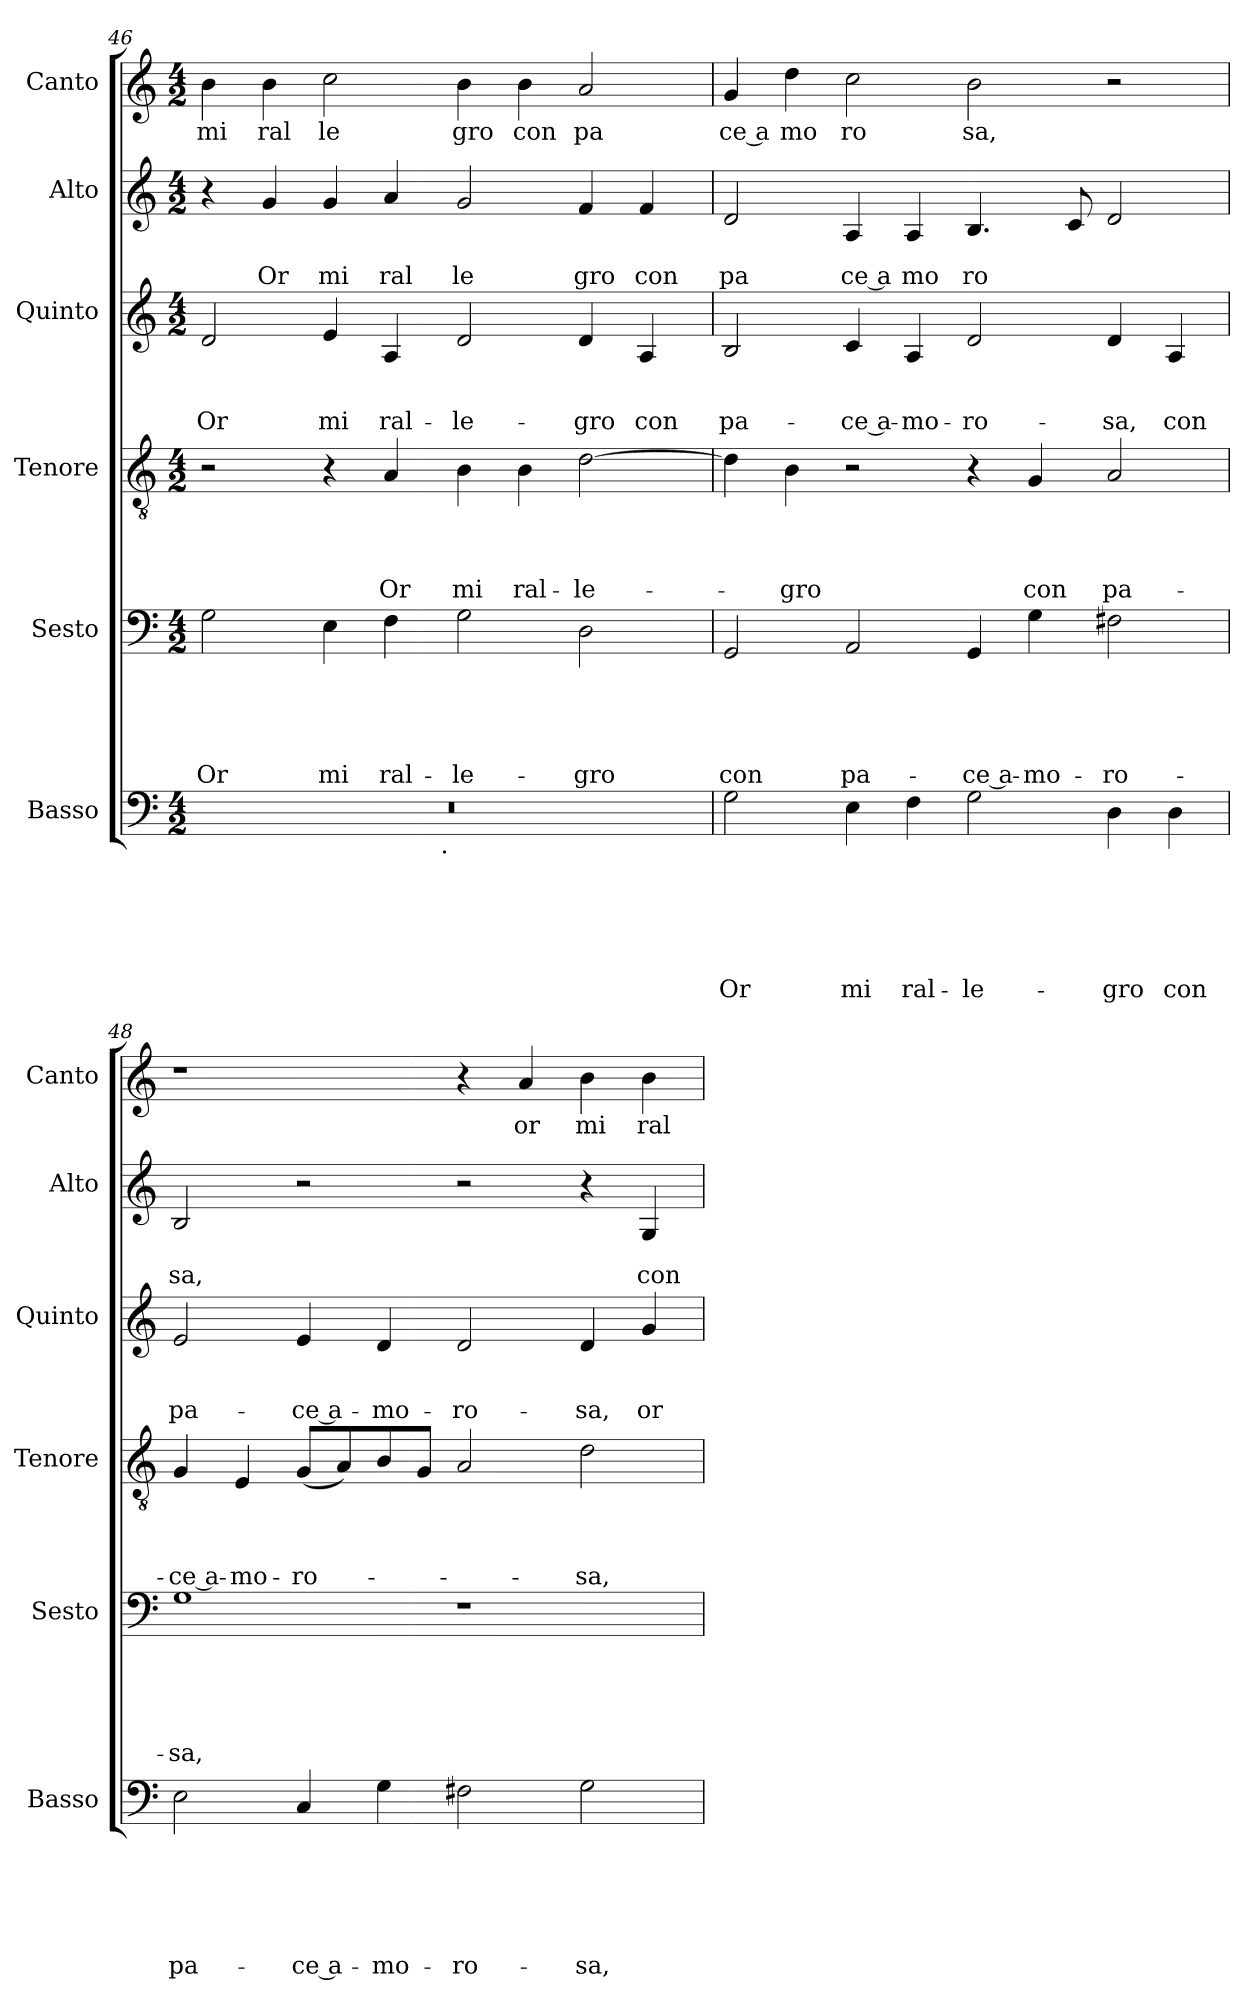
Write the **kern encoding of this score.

**kern	**text	**text	**text	**text	**text	**text	**kern	**text	**text	**text	**text	**text	**kern	**text	**text	**text	**text	**kern	**text	**text	**text	**kern	**text	**text	**kern	**text
*part6	*part6	*part6	*part6	*part6	*part6	*part6	*part5	*part5	*part5	*part5	*part5	*part5	*part4	*part4	*part4	*part4	*part4	*part3	*part3	*part3	*part3	*part2	*part2	*part2	*part1	*part1
*staff6	*staff6	*staff6	*staff6	*staff6	*staff6	*staff6	*staff5	*staff5	*staff5	*staff5	*staff5	*staff5	*staff4	*staff4	*staff4	*staff4	*staff4	*staff3	*staff3	*staff3	*staff3	*staff2	*staff2	*staff2	*staff1	*staff1
*I"Basso	*	*	*	*	*	*	*I"Sesto	*	*	*	*	*	*I"Tenore	*	*	*	*	*I"Quinto	*	*	*	*I"Alto	*	*	*I"Canto	*
*I'Basso	*	*	*	*	*	*	*I'Sesto	*	*	*	*	*	*I'Tenore	*	*	*	*	*I'Quinto	*	*	*	*I'Alto	*	*	*I'Canto	*
!!LO:LB:g=z
*clefF4	*	*	*	*	*	*	*clefF4	*	*	*	*	*	*clefGv2	*	*	*	*	*clefG2	*	*	*	*clefG2	*	*	*clefG2	*
*k[]	*	*	*	*	*	*	*k[]	*	*	*	*	*	*k[]	*	*	*	*	*k[]	*	*	*	*k[]	*	*	*k[]	*
*C:	*	*	*	*	*	*	*C:	*	*	*	*	*	*C:	*	*	*	*	*C:	*	*	*	*C:	*	*	*C:	*
*M4/2	*	*	*	*	*	*	*M4/2	*	*	*	*	*	*M4/2	*	*	*	*	*M4/2	*	*	*	*M4/2	*	*	*M4/2	*
=46	=46	=46	=46	=46	=46	=46	=46	=46	=46	=46	=46	=46	=46	=46	=46	=46	=46	=46	=46	=46	=46	=46	=46	=46	=46	=46
!	!	!	!	!	!	!	!	!	!	!	!	!LO:LY:b	!	!	!	!	!	!	!	!	!LO:LY:b	!	!	!	!	!LO:LY:b
*^	*	*	*	*	*	*	*	*	*	*	*	*	*	*	*	*	*	*	*	*	*	*	*	*	*	*
0r	2ryy	.	.	.	.	.	.	2G\	.	.	.	.	-Or	2r	.	.	.	.	2d/	.	.	Or	4r	.	.	4b\	mi
!	!	!	!	!	!	!	!	!	!	!	!	!	!	!	!	!	!	!	!	!	!	!	!	!	!LO:LY:b	!	!LO:LY:b
.	.	.	.	.	.	.	.	.	.	.	.	.	.	.	.	.	.	.	.	.	.	.	4g/	.	Or	4b\	ral
!	!	!	!	!	!	!	!	!	!	!	!	!	!LO:LY:b	!	!	!	!	!	!	!	!	!LO:LY:b	!	!	!LO:LY:b	!	!LO:LY:b
.	4...ryy	.	.	.	.	.	.	4E\	.	.	.	.	mi	4r	.	.	.	.	4e/	.	.	mi	4g/	.	mi	2cc\	le
!	!	!	!	!	!	!	!	!	!	!	!	!	!LO:LY:b	!	!	!	!	!LO:LY:b	!	!	!	!LO:LY:b	!	!	!LO:LY:b	!	!
.	.	.	.	.	.	.	.	4F\	.	.	.	.	ral-	4A/	.	.	.	-Or	4A/	.	.	ral-	4a/	.	ral	.	.
!	!LO:TX:b:t=.	!	!	!	!	!	!	!	!	!	!	!	!	!	!	!	!	!	!	!	!	!	!	!	!	!	!
.	1ryy	.	.	.	.	.	.	.	.	.	.	.	.	.	.	.	.	.	.	.	.	.	.	.	.	.	.
!	!	!	!	!	!	!	!	!	!	!	!	!	!LO:LY:b	!	!	!	!	!LO:LY:b	!	!	!	!LO:LY:b	!	!	!LO:LY:b	!	!LO:LY:b
.	.	.	.	.	.	.	.	2G\	.	.	.	.	-le-	4B\	.	.	.	mi	2d/	.	.	-le-	2g/	.	le	4b\	gro
!	!	!	!	!	!	!	!	!	!	!	!	!	!	!	!	!	!	!LO:LY:b	!	!	!	!	!	!	!	!	!LO:LY:b
.	.	.	.	.	.	.	.	.	.	.	.	.	.	4B\	.	.	.	ral-	.	.	.	.	.	.	.	4b\	con
!	!	!	!	!	!	!	!	!	!	!	!	!	!LO:LY:b	!	!	!	!	!LO:LY:b	!	!	!	!LO:LY:b	!	!	!LO:LY:b	!	!LO:LY:b
.	.	.	.	.	.	.	.	2D\	.	.	.	.	-gro	[>2d\	.	.	.	-le-	4d/	.	.	-gro	4f/	.	gro	2a/	pa
!	!	!	!	!	!	!	!	!	!	!	!	!	!	!	!	!	!	!	!	!	!	!LO:LY:b	!	!	!LO:LY:b	!	!
.	.	.	.	.	.	.	.	.	.	.	.	.	.	.	.	.	.	.	4A/	.	.	con	4f/	.	con	.	.
.	32ryy	.	.	.	.	.	.	.	.	.	.	.	.	.	.	.	.	.	.	.	.	.	.	.	.	.	.
=47	=47	=47	=47	=47	=47	=47	=47	=47	=47	=47	=47	=47	=47	=47	=47	=47	=47	=47	=47	=47	=47	=47	=47	=47	=47	=47	=47
!	!	!	!	!	!	!	!LO:LY:b	!	!	!	!	!	!LO:LY:b	!	!	!	!	!	!	!	!	!LO:LY:b	!	!	!LO:LY:b	!	!LO:LY:b:rj
*v	*v	*	*	*	*	*	*	*	*	*	*	*	*	*	*	*	*	*	*	*	*	*	*	*	*	*	*
2G\	.	.	.	.	.	Or	2GG/	.	.	.	.	con	4d\]	.	.	.	.	2B/	.	.	pa-	2d/	.	pa	4g/	ce a
!	!	!	!	!	!	!	!	!	!	!	!	!	!	!	!	!	!LO:LY:b	!	!	!	!	!	!	!	!	!LO:LY:b
.	.	.	.	.	.	.	.	.	.	.	.	.	4B\	.	.	.	-gro	.	.	.	.	.	.	.	4dd\	mo
!	!	!	!	!	!	!LO:LY:b	!	!	!	!	!	!LO:LY:b	!	!	!	!	!	!	!	!	!LO:LY:b:rj	!	!	!LO:LY:b:rj	!	!LO:LY:b
4E\	.	.	.	.	.	mi	2AA/	.	.	.	.	pa-	2r	.	.	.	.	4c/	.	.	-ce a-	4A/	.	ce a	2cc\	ro
!	!	!	!	!	!	!LO:LY:b	!	!	!	!	!	!	!	!	!	!	!	!	!	!	!LO:LY:b	!	!	!LO:LY:b	!	!
4F\	.	.	.	.	.	ral-	.	.	.	.	.	.	.	.	.	.	.	4A/	.	.	-mo-	4A/	.	mo	.	.
!	!	!	!	!	!	!LO:LY:b	!	!	!	!	!	!LO:LY:b:rj	!	!	!	!	!	!	!	!	!LO:LY:b	!	!	!LO:LY:b	!	!LO:LY:b
2G\	.	.	.	.	.	-le-	4GG/	.	.	.	.	-ce a-	4r	.	.	.	.	2d/	.	.	-ro-	4.B/	.	ro	2b\	sa,
!	!	!	!	!	!	!	!	!	!	!	!	!LO:LY:b	!	!	!	!	!LO:LY:b	!	!	!	!	!	!	!	!	!
.	.	.	.	.	.	.	4G\	.	.	.	.	-mo-	4G/	.	.	.	con	.	.	.	.	.	.	.	.	.
.	.	.	.	.	.	.	.	.	.	.	.	.	.	.	.	.	.	.	.	.	.	8c/	.	.	.	.
!	!	!	!	!	!	!LO:LY:b	!	!	!	!	!	!LO:LY:b	!	!	!	!	!LO:LY:b	!	!	!	!LO:LY:b	!	!	!	!	!
4D\	.	.	.	.	.	-gro	2F#X\	.	.	.	.	-ro-	2A/	.	.	.	pa-	4d/	.	.	-sa,	2d/	.	.	2r	.
!	!	!	!	!	!	!LO:LY:b	!	!	!	!	!	!	!	!	!	!	!	!	!	!	!LO:LY:b	!	!	!	!	!
4D\	.	.	.	.	.	con	.	.	.	.	.	.	.	.	.	.	.	4A/	.	.	con	.	.	.	.	.
=48	=48	=48	=48	=48	=48	=48	=48	=48	=48	=48	=48	=48	=48	=48	=48	=48	=48	=48	=48	=48	=48	=48	=48	=48	=48	=48
!	!	!	!	!	!	!LO:LY:b	!	!	!	!	!	!LO:LY:b	!	!	!	!	!LO:LY:b:rj	!	!	!	!LO:LY:b	!	!	!LO:LY:b	!	!
2E\	.	.	.	.	.	pa-	1G	.	.	.	.	-sa,	4G/	.	.	.	-ce a-	2e/	.	.	pa-	2B/	.	sa,	1r	.
!	!	!	!	!	!	!	!	!	!	!	!	!	!	!	!	!	!LO:LY:b	!	!	!	!	!	!	!	!	!
.	.	.	.	.	.	.	.	.	.	.	.	.	4E/	.	.	.	-mo-	.	.	.	.	.	.	.	.	.
!	!	!	!	!	!	!LO:LY:b:rj	!	!	!	!	!	!	!	!	!	!	!LO:LY:b	!	!	!	!LO:LY:b:rj	!	!	!	!	!
4C/	.	.	.	.	.	-ce a-	.	.	.	.	.	.	(>8G/L	.	.	.	-ro-	4e/	.	.	-ce a-	2r	.	.	.	.
.	.	.	.	.	.	.	.	.	.	.	.	.	8A/)	.	.	.	.	.	.	.	.	.	.	.	.	.
!	!	!	!	!	!	!LO:LY:b	!	!	!	!	!	!	!	!	!	!	!	!	!	!	!LO:LY:b	!	!	!	!	!
4G\	.	.	.	.	.	-mo-	.	.	.	.	.	.	8B/	.	.	.	.	4d/	.	.	-mo-	.	.	.	.	.
.	.	.	.	.	.	.	.	.	.	.	.	.	8G/J	.	.	.	.	.	.	.	.	.	.	.	.	.
!	!	!	!	!	!	!LO:LY:b	!	!	!	!	!	!	!	!	!	!	!	!	!	!	!LO:LY:b	!	!	!	!	!
2F#X\	.	.	.	.	.	-ro-	1r	.	.	.	.	.	2A/	.	.	.	.	2d/	.	.	-ro-	2r	.	.	4r	.
!	!	!	!	!	!	!	!	!	!	!	!	!	!	!	!	!	!	!	!	!	!	!	!	!	!	!LO:LY:b
.	.	.	.	.	.	.	.	.	.	.	.	.	.	.	.	.	.	.	.	.	.	.	.	.	4a/	or
!	!	!	!	!	!	!LO:LY:b	!	!	!	!	!	!	!	!	!	!	!LO:LY:b	!	!	!	!LO:LY:b	!	!	!	!	!LO:LY:b
2G\	.	.	.	.	.	-sa,	.	.	.	.	.	.	2d\	.	.	.	-sa,	4d/	.	.	-sa,	4r	.	.	4b\	mi
!	!	!	!	!	!	!	!	!	!	!	!	!	!	!	!	!	!	!	!	!	!LO:LY:b	!	!	!LO:LY:b	!	!LO:LY:b
.	.	.	.	.	.	.	.	.	.	.	.	.	.	.	.	.	.	4g/	.	.	or	4G/	.	con	4b\	ral
=	=	=	=	=	=	=	=	=	=	=	=	=	=	=	=	=	=	=	=	=	=	=	=	=	=	=
*-	*-	*-	*-	*-	*-	*-	*-	*-	*-	*-	*-	*-	*-	*-	*-	*-	*-	*-	*-	*-	*-	*-	*-	*-	*-	*-
